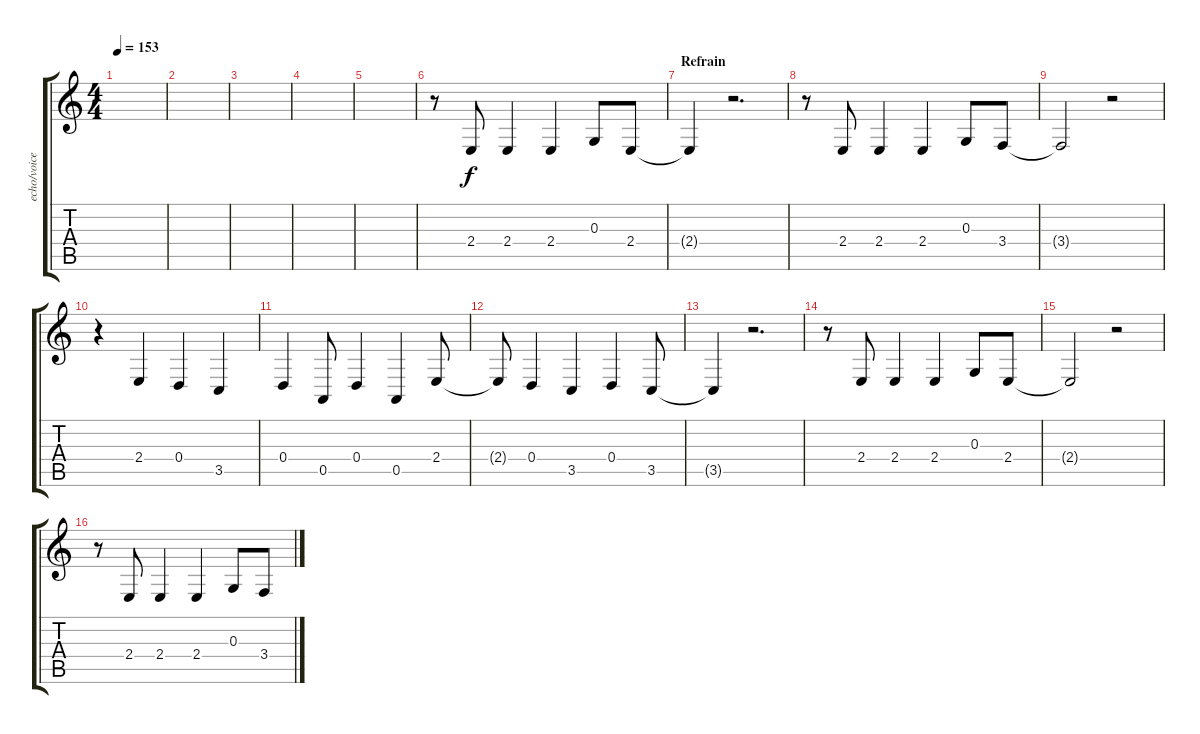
\track ("echo/voice" "echo/voice") {instrument violin}
\staff {score tabs}
\tuning (E4 B3 G3 D3 A2 E2) {hide}
\ts (4 4)
\tempo 153
\clef g2
\ks c
|
|
|
|
|
r.8 2.4.8 2.4.4 2.4.4 0.3.8 2.4.8 |
\section ("" "Refrain")
2.4{t}.4 r.2{d} |
r.8 2.4.8 2.4.4 2.4.4 0.3.8 3.4.8 |
3.4{t}.2 r.2 |
r.4 2.4.4 0.4.4 3.5.4 |
0.4.4 0.5.8 0.4.4 0.5.4 2.4.8 |
2.4{t}.8 0.4.4 3.5.4 0.4.4 3.5.8 |
3.5{t}.4 r.2{d} |
r.8 2.4.8 2.4.4 2.4.4 0.3.8 2.4.8 |
2.4{t}.2 r.2 |
r.8 2.4.8 2.4.4 2.4.4 0.3.8 3.4.8
